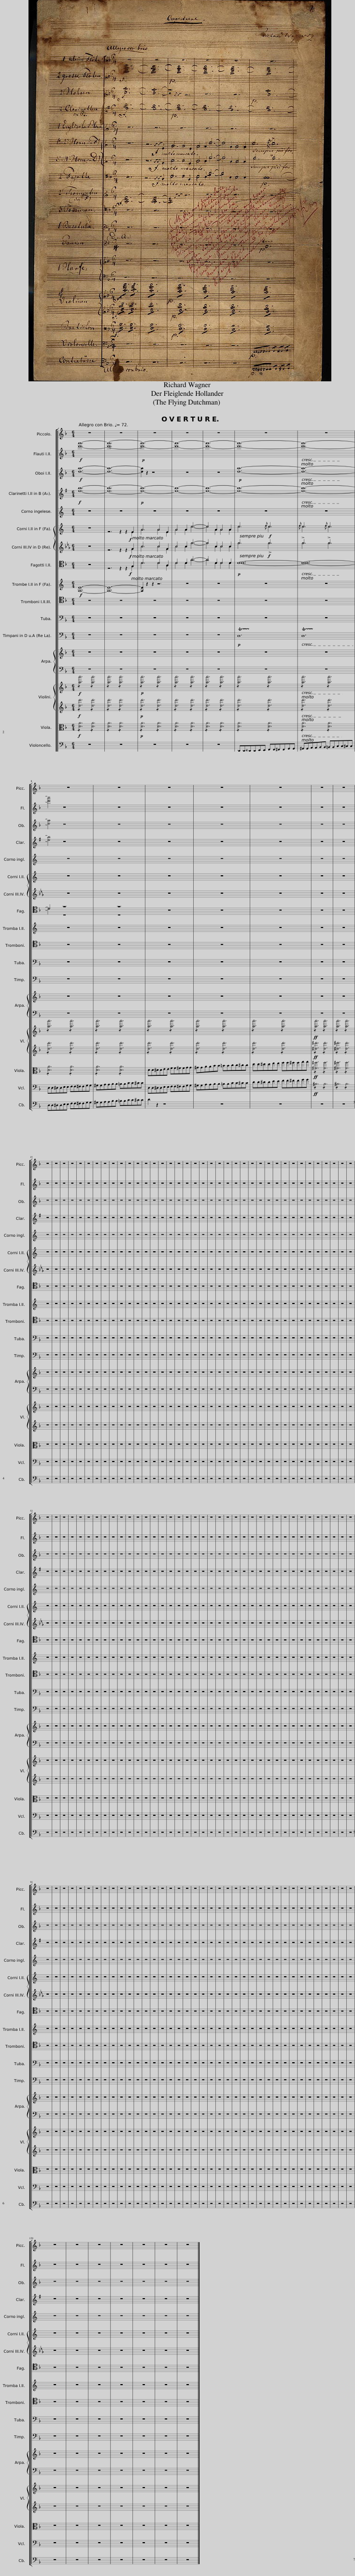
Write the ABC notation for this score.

X:1
%%score [ [ 1 2 3 4 { ( 5 6 ) ( 7 8 ) } ( 9 10 ) 11 12 { 13 14 } 15 16 17 ] ]
L:1/8
Q:1/4=250
M:6/4
I:linebreak $
K:F
V:1 treble transpose=12
V:2 treble
V:3 treble
V:4 treble transpose=-2
V:5 treble transpose=-7
V:6 treble transpose="-7 "
V:7 treble transpose=-10
V:8 treble transpose="-10 "
V:9 tenor
V:10 tenor
V:11 treble transpose=5
V:12 bass
V:13 treble
V:14 treble
V:15 alto
V:16 bass
V:17 bass transpose=-12
V:1
 z12 | z12 | z12 | z12 | z12 | %5
 z12 | z12 |$ z12 | z12 | z12 | %10
 z12 | z12 | z12 | z12 |$ z12 | %15
 z12 | z12 | z12 | z12 | z12 | %20
 z12 | z12 | z12 | z12 | z12 | %25
 z12 | z12 | z12 | z12 | z12 | %30
 z12 | z12 | z12 | z12 | z12 | %35
 z12 | z12 | z12 | z12 | z12 | %40
 z12 | z12 | z12 | z12 | z12 | %45
 z12 | z12 | z12 | z12 | z12 | %50
 z12 | z12 |$ z12 | z12 | z12 | %55
 z12 | z12 | z12 | z12 | z12 | %60
 z12 | z12 | z12 | z12 | z12 | %65
 z12 | z12 | z12 | z12 | z12 | %70
 z12 | z12 | z12 | z12 | z12 | %75
 z12 | z12 | z12 | z12 | z12 | %80
 z12 | z12 | z12 | z12 | z12 | %85
 z12 | z12 | z12 | z12 | z12 |$ %90
 z12 | z12 | z12 | z12 | z12 | %95
 z12 | z12 | z12 | z12 | z12 | %100
 z12 | z12 | z12 | z12 | z12 | %105
 z12 | z12 | z12 | z12 | z12 | %110
 z12 | z12 | z12 | z12 | z12 | %115
 z12 | z12 | z12 | z12 | z12 | %120
 z12 | z12 | z12 | z12 | z12 | %125
 z12 | z12 | z12 |$ z12 | z12 | %130
 z12 | z12 | z12 | z12 | z12 |] %135
V:2
!f! [d'a']12- | (([d'a']12 |!p! [d'a']12-)) | [d'a']12- | [d'a']12- | %5
 [d'a']12- | [d'a']12- |$ [d'a']4 z8 | z12 | z12 | %10
 z12 | z12 | z12 | z12 |$ z12 | %15
 z12 | z12 | z12 | z12 | z12 | %20
 z12 | z12 | z12 | z12 | z12 | %25
 z12 | z12 | z12 | z12 | z12 | %30
 z12 | z12 | z12 | z12 | z12 | %35
 z12 | z12 | z12 | z12 | z12 | %40
 z12 | z12 | z12 | z12 | z12 | %45
 z12 | z12 | z12 | z12 | z12 | %50
 z12 | z12 |$ z12 | z12 | z12 | %55
 z12 | z12 | z12 | z12 | z12 | %60
 z12 | z12 | z12 | z12 | z12 | %65
 z12 | z12 | z12 | z12 | z12 | %70
 z12 | z12 | z12 | z12 | z12 | %75
 z12 | z12 | z12 | z12 | z12 | %80
 z12 | z12 | z12 | z12 | z12 | %85
 z12 | z12 | z12 | z12 | z12 |$ %90
 z12 | z12 | z12 | z12 | z12 | %95
 z12 | z12 | z12 | z12 | z12 | %100
 z12 | z12 | z12 | z12 | z12 | %105
 z12 | z12 | z12 | z12 | z12 | %110
 z12 | z12 | z12 | z12 | z12 | %115
 z12 | z12 | z12 | z12 | z12 | %120
 z12 | z12 | z12 | z12 | z12 | %125
 z12 | z12 | z12 |$ z12 | z12 | %130
 z12 | z12 | z12 | z12 | z12 |] %135
V:3
!f! [da]12- | [da]12- | [da]2 z2 z8 | z12 | z12 | %5
!p! [da]12- | [da]12- |$ [da]4 z8 | z12 | z12 | %10
 z12 | z12 | z12 | z12 |$ z12 | %15
 z12 | z12 | z12 | z12 | z12 | %20
 z12 | z12 | z12 | z12 | z12 | %25
 z12 | z12 | z12 | z12 | z12 | %30
 z12 | z12 | z12 | z12 | z12 | %35
 z12 | z12 | z12 | z12 | z12 | %40
 z12 | z12 | z12 | z12 | z12 | %45
 z12 | z12 | z12 | z12 | z12 | %50
 z12 | z12 |$ z12 | z12 | z12 | %55
 z12 | z12 | z12 | z12 | z12 | %60
 z12 | z12 | z12 | z12 | z12 | %65
 z12 | z12 | z12 | z12 | z12 | %70
 z12 | z12 | z12 | z12 | z12 | %75
 z12 | z12 | z12 | z12 | z12 | %80
 z12 | z12 | z12 | z12 | z12 | %85
 z12 | z12 | z12 | z12 | z12 |$ %90
 z12 | z12 | z12 | z12 | z12 | %95
 z12 | z12 | z12 | z12 | z12 | %100
 z12 | z12 | z12 | z12 | z12 | %105
 z12 | z12 | z12 | z12 | z12 | %110
 z12 | z12 | z12 | z12 | z12 | %115
 z12 | z12 | z12 | z12 | z12 | %120
 z12 | z12 | z12 | z12 | z12 | %125
 z12 | z12 | z12 |$ z12 | z12 | %130
 z12 | z12 | z12 | z12 | z12 |] %135
V:4
[K:G]!f! [eb]12- | (([eb]12 |!p! [eb]12-)) | [eb]12- | [eb]12- | %5
 [eb]12- | [eb]12- |$ [eb]4 z8 | z12 | z12 | %10
 z12 | z12 | z12 | z12 |$ z12 | %15
 z12 | z12 | z12 | z12 | z12 | %20
 z12 | z12 | z12 | z12 | z12 | %25
 z12 | z12 | z12 | z12 | z12 | %30
 z12 | z12 | z12 | z12 | z12 | %35
 z12 | z12 | z12 | z12 | z12 | %40
 z12 | z12 | z12 | z12 | z12 | %45
 z12 | z12 | z12 | z12 | z12 | %50
 z12 | z12 |$ z12 | z12 | z12 | %55
 z12 | z12 | z12 | z12 | z12 | %60
 z12 | z12 | z12 | z12 | z12 | %65
 z12 | z12 | z12 | z12 | z12 | %70
 z12 | z12 | z12 | z12 | z12 | %75
 z12 | z12 | z12 | z12 | z12 | %80
 z12 | z12 | z12 | z12 | z12 | %85
 z12 | z12 | z12 | z12 | z12 |$ %90
 z12 | z12 | z12 | z12 | z12 | %95
 z12 | z12 | z12 | z12 | z12 | %100
 z12 | z12 | z12 | z12 | z12 | %105
 z12 | z12 | z12 | z12 | z12 | %110
 z12 | z12 | z12 | z12 | z12 | %115
 z12 | z12 | z12 | z12 | z12 | %120
 z12 | z12 | z12 | z12 | z12 | %125
 z12 | z12 | z12 |$ z12 | z12 | %130
 z12 | z12 | z12 | z12 | z12 |] %135
V:5
[K:C] z12 | z6 z2 z2!f! E2 | A6 A4 E2 | A4 A2 e6- | e4 A2 A4 A2 | %5
 e6!f!{/f} e6 |{/f} e6{/f} e6 |$ z12 | z12 | z12 | %10
 z12 | z12 | z12 | z12 |$ z12 | %15
 z12 | z12 | z12 | z12 | z12 | %20
 z12 | z12 | z12 | z12 | z12 | %25
 z12 | z12 | z12 | z12 | z12 | %30
 z12 | z12 | z12 | z12 | z12 | %35
 z12 | z12 | z12 | z12 | z12 | %40
 z12 | z12 | z12 | z12 | z12 | %45
 z12 | z12 | z12 | z12 | z12 | %50
 z12 | z12 |$ z12 | z12 | z12 | %55
 z12 | z12 | z12 | z12 | z12 | %60
 z12 | z12 | z12 | z12 | z12 | %65
 z12 | z12 | z12 | z12 | z12 | %70
 z12 | z12 | z12 | z12 | z12 | %75
 z12 | z12 | z12 | z12 | z12 | %80
 z12 | z12 | z12 | z12 | z12 | %85
 z12 | z12 | z12 | z12 | z12 |$ %90
 z12 | z12 | z12 | z12 | z12 | %95
 z12 | z12 | z12 | z12 | z12 | %100
 z12 | z12 | z12 | z12 | z12 | %105
 z12 | z12 | z12 | z12 | z12 | %110
 z12 | z12 | z12 | z12 | z12 | %115
 z12 | z12 | z12 | z12 | z12 | %120
 z12 | z12 | z12 | z12 | z12 | %125
 z12 | z12 | z12 |$ z12 | z12 | %130
 z12 | z12 | z12 | z12 | z12 |] %135
V:6
[K:C] x12 | x10 E2 | A6 A4 E2 | A4 A2 e6- | e4 A2 A4 A2 | %5
 e6{/f} e6 |{/f} e6{/f} e6 |$ x12 | x12 | x12 | %10
 x12 | x12 | x12 | x12 |$ x12 | %15
 x12 | x12 | x12 | x12 | x12 | %20
 x12 | x12 | x12 | x12 | x12 | %25
 x12 | x12 | x12 | x12 | x12 | %30
 x12 | x12 | x12 | x12 | x12 | %35
 x12 | x12 | x12 | x12 | x12 | %40
 x12 | x12 | x12 | x12 | x12 | %45
 x12 | x12 | x12 | x12 | x12 | %50
 x12 | x12 |$ x12 | x12 | x12 | %55
 x12 | x12 | x12 | x12 | x12 | %60
 x12 | x12 | x12 | x12 | x12 | %65
 x12 | x12 | x12 | x12 | x12 | %70
 x12 | x12 | x12 | x12 | x12 | %75
 x12 | x12 | x12 | x12 | x12 | %80
 x12 | x12 | x12 | x12 | x12 | %85
 x12 | x12 | x12 | x12 | x12 |$ %90
 x12 | x12 | x12 | x12 | x12 | %95
 x12 | x12 | x12 | x12 | x12 | %100
 x12 | x12 | x12 | x12 | x12 | %105
 x12 | x12 | x12 | x12 | x12 | %110
 x12 | x12 | x12 | x12 | x12 | %115
 x12 | x12 | x12 | x12 | x12 | %120
 x12 | x12 | x12 | x12 | x12 | %125
 x12 | x12 | x12 |$ x12 | x12 | %130
 x12 | x12 | x12 | x12 | x12 |] %135
V:7
[K:Eb] z12 | z6 z2 z2!f! G2 | c6 c4 G2 | c4 c2 g6- | g4 c2 c4 c2 | %5
 g6!f! !>!g6 | !>!g6 !>!g6 |$ z12 | z12 | z12 | %10
 z12 | z12 | z12 | z12 |$ z12 | %15
 z12 | z12 | z12 | z12 | z12 | %20
 z12 | z12 | z12 | z12 | z12 | %25
 z12 | z12 | z12 | z12 | z12 | %30
 z12 | z12 | z12 | z12 | z12 | %35
 z12 | z12 | z12 | z12 | z12 | %40
 z12 | z12 | z12 | z12 | z12 | %45
 z12 | z12 | z12 | z12 | z12 | %50
 z12 | z12 |$ z12 | z12 | z12 | %55
 z12 | z12 | z12 | z12 | z12 | %60
 z12 | z12 | z12 | z12 | z12 | %65
 z12 | z12 | z12 | z12 | z12 | %70
 z12 | z12 | z12 | z12 | z12 | %75
 z12 | z12 | z12 | z12 | z12 | %80
 z12 | z12 | z12 | z12 | z12 | %85
 z12 | z12 | z12 | z12 | z12 |$ %90
 z12 | z12 | z12 | z12 | z12 | %95
 z12 | z12 | z12 | z12 | z12 | %100
 z12 | z12 | z12 | z12 | z12 | %105
 z12 | z12 | z12 | z12 | z12 | %110
 z12 | z12 | z12 | z12 | z12 | %115
 z12 | z12 | z12 | z12 | z12 | %120
 z12 | z12 | z12 | z12 | z12 | %125
 z12 | z12 | z12 |$ z12 | z12 | %130
 z12 | z12 | z12 | z12 | z12 |] %135
V:8
[K:Eb] x12 | x10 G2 | c6 c4 G2 | c4 c2 g6- | g4 c2 c4 c2 | %5
 g6 g6 | g6 g6 |$ x12 | x12 | x12 | %10
 x12 | x12 | x12 | x12 |$ x12 | %15
 x12 | x12 | x12 | x12 | x12 | %20
 x12 | x12 | x12 | x12 | x12 | %25
 x12 | x12 | x12 | x12 | x12 | %30
 x12 | x12 | x12 | x12 | x12 | %35
 x12 | x12 | x12 | x12 | x12 | %40
 x12 | x12 | x12 | x12 | x12 | %45
 x12 | x12 | x12 | x12 | x12 | %50
 x12 | x12 |$ x12 | x12 | x12 | %55
 x12 | x12 | x12 | x12 | x12 | %60
 x12 | x12 | x12 | x12 | x12 | %65
 x12 | x12 | x12 | x12 | x12 | %70
 x12 | x12 | x12 | x12 | x12 | %75
 x12 | x12 | x12 | x12 | x12 | %80
 x12 | x12 | x12 | x12 | x12 | %85
 x12 | x12 | x12 | x12 | x12 |$ %90
 x12 | x12 | x12 | x12 | x12 | %95
 x12 | x12 | x12 | x12 | x12 | %100
 x12 | x12 | x12 | x12 | x12 | %105
 x12 | x12 | x12 | x12 | x12 | %110
 x12 | x12 | x12 | x12 | x12 | %115
 x12 | x12 | x12 | x12 | x12 | %120
 x12 | x12 | x12 | x12 | x12 | %125
 x12 | x12 | x12 |$ x12 | x12 | %130
 x12 | x12 | x12 | x12 | x12 |] %135
V:9
 z12 | z6 z2 z2!f! G,2 | D6 D4 A,2 | D4 D2 A6- | A4 D2 D4 D2 | %5
!p! D12- | D12- |$ D4 z8 | z12 | z12 | %10
 z12 | z12 | z12 | z12 |$ z12 | %15
 z12 | z12 | z12 | z12 | z12 | %20
 z12 | z12 | z12 | z12 | z12 | %25
 z12 | z12 | z12 | z12 | z12 | %30
 z12 | z12 | z12 | z12 | z12 | %35
 z12 | z12 | z12 | z12 | z12 | %40
 z12 | z12 | z12 | z12 | z12 | %45
 z12 | z12 | z12 | z12 | z12 | %50
 z12 | z12 |$ z12 | z12 | z12 | %55
 z12 | z12 | z12 | z12 | z12 | %60
 z12 | z12 | z12 | z12 | z12 | %65
 z12 | z12 | z12 | z12 | z12 | %70
 z12 | z12 | z12 | z12 | z12 | %75
 z12 | z12 | z12 | z12 | z12 | %80
 z12 | z12 | z12 | z12 | z12 | %85
 z12 | z12 | z12 | z12 | z12 |$ %90
 z12 | z12 | z12 | z12 | z12 | %95
 z12 | z12 | z12 | z12 | z12 | %100
 z12 | z12 | z12 | z12 | z12 | %105
 z12 | z12 | z12 | z12 | z12 | %110
 z12 | z12 | z12 | z12 | z12 | %115
 z12 | z12 | z12 | z12 | z12 | %120
 z12 | z12 | z12 | z12 | z12 | %125
 z12 | z12 | z12 |$ z12 | z12 | %130
 z12 | z12 | z12 | z12 | z12 |] %135
V:10
 x12 | x10 G,2 | D6 D4 A,2 | D4 D2 A6- | A4 D2 D4 D2 | %5
 D12- | D12- |$ D4 z8 | z12 | x12 | %10
 x12 | x12 | x12 | x12 |$ x12 | %15
 x12 | x12 | x12 | x12 | x12 | %20
 x12 | x12 | x12 | x12 | x12 | %25
 x12 | x12 | x12 | x12 | x12 | %30
 x12 | x12 | x12 | x12 | x12 | %35
 x12 | x12 | x12 | x12 | x12 | %40
 x12 | x12 | x12 | x12 | x12 | %45
 x12 | x12 | x12 | x12 | x12 | %50
 x12 | x12 |$ x12 | x12 | x12 | %55
 x12 | x12 | x12 | x12 | x12 | %60
 x12 | x12 | x12 | x12 | x12 | %65
 x12 | x12 | x12 | x12 | x12 | %70
 x12 | x12 | x12 | x12 | x12 | %75
 x12 | x12 | x12 | x12 | x12 | %80
 x12 | x12 | x12 | x12 | x12 | %85
 x12 | x12 | x12 | x12 | x12 |$ %90
 x12 | x12 | x12 | x12 | x12 | %95
 x12 | x12 | x12 | x12 | x12 | %100
 x12 | x12 | x12 | x12 | x12 | %105
 x12 | x12 | x12 | x12 | x12 | %110
 x12 | x12 | x12 | x12 | x12 | %115
 x12 | x12 | x12 | x12 | x12 | %120
 x12 | x12 | x12 | x12 | x12 | %125
 x12 | x12 | x12 |$ x12 | x12 | %130
 x12 | x12 | x12 | x12 | x12 |] %135
V:11
[K:C]!f! [A,E]12- | [A,E]12- | [A,E]2 z2 z2 z6 | z12 | z12 | %5
 z12 | z12 |$ z12 | z12 | z12 | %10
 z12 | z12 | z12 | z12 |$ z12 | %15
 z12 | z12 | z12 | z12 | z12 | %20
 z12 | z12 | z12 | z12 | z12 | %25
 z12 | z12 | z12 | z12 | z12 | %30
 z12 | z12 | z12 | z12 | z12 | %35
 z12 | z12 | z12 | z12 | z12 | %40
 z12 | z12 | z12 | z12 | z12 | %45
 z12 | z12 | z12 | z12 | z12 | %50
 z12 | z12 |$ z12 | z12 | z12 | %55
 z12 | z12 | z12 | z12 | z12 | %60
 z12 | z12 | z12 | z12 | z12 | %65
 z12 | z12 | z12 | z12 | z12 | %70
 z12 | z12 | z12 | z12 | z12 | %75
 z12 | z12 | z12 | z12 | z12 | %80
 z12 | z12 | z12 | z12 | z12 | %85
 z12 | z12 | z12 | z12 | z12 |$ %90
 z12 | z12 | z12 | z12 | z12 | %95
 z12 | z12 | z12 | z12 | z12 | %100
 z12 | z12 | z12 | z12 | z12 | %105
 z12 | z12 | z12 | z12 | z12 | %110
 z12 | z12 | z12 | z12 | z12 | %115
 z12 | z12 | z12 | z12 | z12 | %120
 z12 | z12 | z12 | z12 | z12 | %125
 z12 | z12 | z12 |$ z12 | z12 | %130
 z12 | z12 | z12 | z12 | z12 |] %135
V:12
 z12 | z12 | z12 | z12 | z12 | %5
!p! !trill(!TD,12!trill)! | !trill(!TD,12!trill)! |$ z12 | z12 | z12 | %10
 z12 | z12 | z12 | z12 |$ z12 | %15
 z12 | z12 | z12 | z12 | z12 | %20
 z12 | z12 | z12 | z12 | z12 | %25
 z12 | z12 | z12 | z12 | z12 | %30
 z12 | z12 | z12 | z12 | z12 | %35
 z12 | z12 | z12 | z12 | z12 | %40
 z12 | z12 | z12 | z12 | z12 | %45
 z12 | z12 | z12 | z12 | z12 | %50
 z12 | z12 |$ z12 | z12 | z12 | %55
 z12 | z12 | z12 | z12 | z12 | %60
 z12 | z12 | z12 | z12 | z12 | %65
 z12 | z12 | z12 | z12 | z12 | %70
 z12 | z12 | z12 | z12 | z12 | %75
 z12 | z12 | z12 | z12 | z12 | %80
 z12 | z12 | z12 | z12 | z12 | %85
 z12 | z12 | z12 | z12 | z12 |$ %90
 z12 | z12 | z12 | z12 | z12 | %95
 z12 | z12 | z12 | z12 | z12 | %100
 z12 | z12 | z12 | z12 | z12 | %105
 z12 | z12 | z12 | z12 | z12 | %110
 z12 | z12 | z12 | z12 | z12 | %115
 z12 | z12 | z12 | z12 | z12 | %120
 z12 | z12 | z12 | z12 | z12 | %125
 z12 | z12 | z12 |$ z12 | z12 | %130
 z12 | z12 | z12 | z12 | z12 |] %135
V:13
!f! !/![aa']6 !/![aa']6 | !/![aa']6 !/![aa']6 |!p! !/![aa']6 !/![aa']6 | !/![aa']6 !/![aa']6 | !/![aa']6 !/![aa']6 | %5
 !/![aa']6 !/![aa']6 | !/![aa']6 !/![aa']6 |$ !/![aa']6 !/![aa']6 | !/![aa']6 !/![aa']6 | !/![aa']6 !/![aa']6 | %10
 !/![aa']6 !/![aa']6 | !/![aa']6 !/![aa']6 |!ff! !/![aa']6 !/![aa']6 | !/![aa']6 !/![aa']6 |$ z12 | %15
 z12 | z12 | z12 | z12 | z12 | %20
 z12 | z12 | z12 | z12 | z12 | %25
 z12 | z12 | z12 | z12 | z12 | %30
 z12 | z12 | z12 | z12 | z12 | %35
 z12 | z12 | z12 | z12 | z12 | %40
 z12 | z12 | z12 | z12 | z12 | %45
 z12 | z12 | z12 | z12 | z12 | %50
 z12 | z12 |$ z12 | z12 | z12 | %55
 z12 | z12 | z12 | z12 | z12 | %60
 z12 | z12 | z12 | z12 | z12 | %65
 z12 | z12 | z12 | z12 | z12 | %70
 z12 | z12 | z12 | z12 | z12 | %75
 z12 | z12 | z12 | z12 | z12 | %80
 z12 | z12 | z12 | z12 | z12 | %85
 z12 | z12 | z12 | z12 | z12 |$ %90
 z12 | z12 | z12 | z12 | z12 | %95
 z12 | z12 | z12 | z12 | z12 | %100
 z12 | z12 | z12 | z12 | z12 | %105
 z12 | z12 | z12 | z12 | z12 | %110
 z12 | z12 | z12 | z12 | z12 | %115
 z12 | z12 | z12 | z12 | z12 | %120
 z12 | z12 | z12 | z12 | z12 | %125
 z12 | z12 | z12 |$ z12 | z12 | %130
 z12 | z12 | z12 | z12 | z12 |] %135
V:14
!f! !/![dd']6 !/![dd']6 | !/![dd']6 !/![dd']6 |!p! !/![dd']6 !/![dd']6 | !/![dd']6 !/![dd']6 | !/![dd']6 !/![dd']6 | %5
 !/![dd']6 !/![dd']6 | !/![dd']6 !/![dd']6 |$ !/![dd']6 !/![dd']6 | !/![dd']6 !/![dd']6 | !/![dd']6 !/![dd']6 | %10
 !/![dd']6 !/![dd']6 | !/![dd']6 !/![dd']6 |!ff! !/![^d^d']6 !/![dd']6 | !/![^d^d']6 !/![dd']6 |$ z12 | %15
 z12 | z12 | z12 | z12 | z12 | %20
 z12 | z12 | z12 | z12 | z12 | %25
 z12 | z12 | z12 | z12 | z12 | %30
 z12 | z12 | z12 | z12 | z12 | %35
 z12 | z12 | z12 | z12 | z12 | %40
 z12 | z12 | z12 | z12 | z12 | %45
 z12 | z12 | z12 | z12 | z12 | %50
 z12 | z12 |$ z12 | z12 | z12 | %55
 z12 | z12 | z12 | z12 | z12 | %60
 z12 | z12 | z12 | z12 | z12 | %65
 z12 | z12 | z12 | z12 | z12 | %70
 z12 | z12 | z12 | z12 | z12 | %75
 z12 | z12 | z12 | z12 | z12 | %80
 z12 | z12 | z12 | z12 | z12 | %85
 z12 | z12 | z12 | z12 | z12 |$ %90
 z12 | z12 | z12 | z12 | z12 | %95
 z12 | z12 | z12 | z12 | z12 | %100
 z12 | z12 | z12 | z12 | z12 | %105
 z12 | z12 | z12 | z12 | z12 | %110
 z12 | z12 | z12 | z12 | z12 | %115
 z12 | z12 | z12 | z12 | z12 | %120
 z12 | z12 | z12 | z12 | z12 | %125
 z12 | z12 | z12 |$ z12 | z12 | %130
 z12 | z12 | z12 | z12 | z12 |] %135
V:15
!f! !/![DA]6 !/![DA]6 | !/![DA]6 !/![DA]6 |!p! !/![DA]6 !/![DA]6 | !/![DA]6 !/![DA]6 | !/![DA]6 !/![DA]6 | %5
 !/![DA]6 !/![DA]6 | !/![DA]6 !/![DA]6 |$ !/![DA]6 !/![DA]6 | !/![DA]6 !/![DA]6 | DD^DDEE FF^FFGG | %10
 ^GGAABB =BBcc^cc | dd^ddee ff^ffgg |!ff! !/![^F^f]6 !/![Ff]6 | !/![^F^f]6 !/![Ff]6 |$ z12 | %15
 z12 | z12 | z12 | z12 | z12 | %20
 z12 | z12 | z12 | z12 | z12 | %25
 z12 | z12 | z12 | z12 | z12 | %30
 z12 | z12 | z12 | z12 | z12 | %35
 z12 | z12 | z12 | z12 | z12 | %40
 z12 | z12 | z12 | z12 | z12 | %45
 z12 | z12 | z12 | z12 | z12 | %50
 z12 | z12 |$ z12 | z12 | z12 | %55
 z12 | z12 | z12 | z12 | z12 | %60
 z12 | z12 | z12 | z12 | z12 | %65
 z12 | z12 | z12 | z12 | z12 | %70
 z12 | z12 | z12 | z12 | z12 | %75
 z12 | z12 | z12 | z12 | z12 | %80
 z12 | z12 | z12 | z12 | z12 | %85
 z12 | z12 | z12 | z12 | z12 |$ %90
 z12 | z12 | z12 | z12 | z12 | %95
 z12 | z12 | z12 | z12 | z12 | %100
 z12 | z12 | z12 | z12 | z12 | %105
 z12 | z12 | z12 | z12 | z12 | %110
 z12 | z12 | z12 | z12 | z12 | %115
 z12 | z12 | z12 | z12 | z12 | %120
 z12 | z12 | z12 | z12 | z12 | %125
 z12 | z12 | z12 |$ z12 | z12 | %130
 z12 | z12 | z12 | z12 | z12 |] %135
V:16
 z12 | z12 | z12 | z12 | z12 | %5
 D,,D,,^D,,D,,E,,E,, F,,F,,^F,,F,,G,,G,, | ^G,,G,,A,,A,,B,,B,, =B,,B,,C,C,^C,C, |$ D,D,^D,D,E,E, F,F,^F,F,G,G, | ^G,G,A,A,B,B, =B,B,CC^CC | D,D,^D,D,E,E, F,F,^F,F,G,G, | %10
 ^G,G,A,A,B,B, =B,B,CC^CC | DD^DDEE FF^FFGG |!ff! !/!^B,6 !/!^B,6 | !/!^B,6 !/!^B,6 |$ z12 | %15
 z12 | z12 | z12 | z12 | z12 | %20
 z12 | z12 | z12 | z12 | z12 | %25
 z12 | z12 | z12 | z12 | z12 | %30
 z12 | z12 | z12 | z12 | z12 | %35
 z12 | z12 | z12 | z12 | z12 | %40
 z12 | z12 | z12 | z12 | z12 | %45
 z12 | z12 | z12 | z12 | z12 | %50
 z12 | z12 |$ z12 | z12 | z12 | %55
 z12 | z12 | z12 | z12 | z12 | %60
 z12 | z12 | z12 | z12 | z12 | %65
 z12 | z12 | z12 | z12 | z12 | %70
 z12 | z12 | z12 | z12 | z12 | %75
 z12 | z12 | z12 | z12 | z12 | %80
 z12 | z12 | z12 | z12 | z12 | %85
 z12 | z12 | z12 | z12 | z12 |$ %90
 z12 | z12 | z12 | z12 | z12 | %95
 z12 | z12 | z12 | z12 | z12 | %100
 z12 | z12 | z12 | z12 | z12 | %105
 z12 | z12 | z12 | z12 | z12 | %110
 z12 | z12 | z12 | z12 | z12 | %115
 z12 | z12 | z12 | z12 | z12 | %120
 z12 | z12 | z12 | z12 | z12 | %125
 z12 | z12 | z12 |$ z12 | z12 | %130
 z12 | z12 | z12 | z12 | z12 |] %135
V:17
 z12 | z12 | z12 | z12 | z12 | %5
 D,,D,,^D,,D,,E,,E,, F,,F,,^F,,F,,G,,G,, | ^G,,G,,A,,A,,B,,B,, =B,,B,,C,C,^C,C, |$ D,D,^D,D,E,E, F,F,^F,F,G,G, | ^G,G,A,A,B,B, =B,B,CC^CC | D2 z2 z8 | %10
 z12 | z12 | z12 | z12 |$ z12 | %15
 z12 | z12 | z12 | z12 | z12 | %20
 z12 | z12 | z12 | z12 | z12 | %25
 z12 | z12 | z12 | z12 | z12 | %30
 z12 | z12 | z12 | z12 | z12 | %35
 z12 | z12 | z12 | z12 | z12 | %40
 z12 | z12 | z12 | z12 | z12 | %45
 z12 | z12 | z12 | z12 | z12 | %50
 z12 | z12 |$ z12 | z12 | z12 | %55
 z12 | z12 | z12 | z12 | z12 | %60
 z12 | z12 | z12 | z12 | z12 | %65
 z12 | z12 | z12 | z12 | z12 | %70
 z12 | z12 | z12 | z12 | z12 | %75
 z12 | z12 | z12 | z12 | z12 | %80
 z12 | z12 | z12 | z12 | z12 | %85
 z12 | z12 | z12 | z12 | z12 |$ %90
 z12 | z12 | z12 | z12 | z12 | %95
 z12 | z12 | z12 | z12 | z12 | %100
 z12 | z12 | z12 | z12 | z12 | %105
 z12 | z12 | z12 | z12 | z12 | %110
 z12 | z12 | z12 | z12 | z12 | %115
 z12 | z12 | z12 | z12 | z12 | %120
 z12 | z12 | z12 | z12 | z12 | %125
 z12 | z12 | z12 |$ z12 | z12 | %130
 z12 | z12 | z12 | z12 | z12 |] %135
